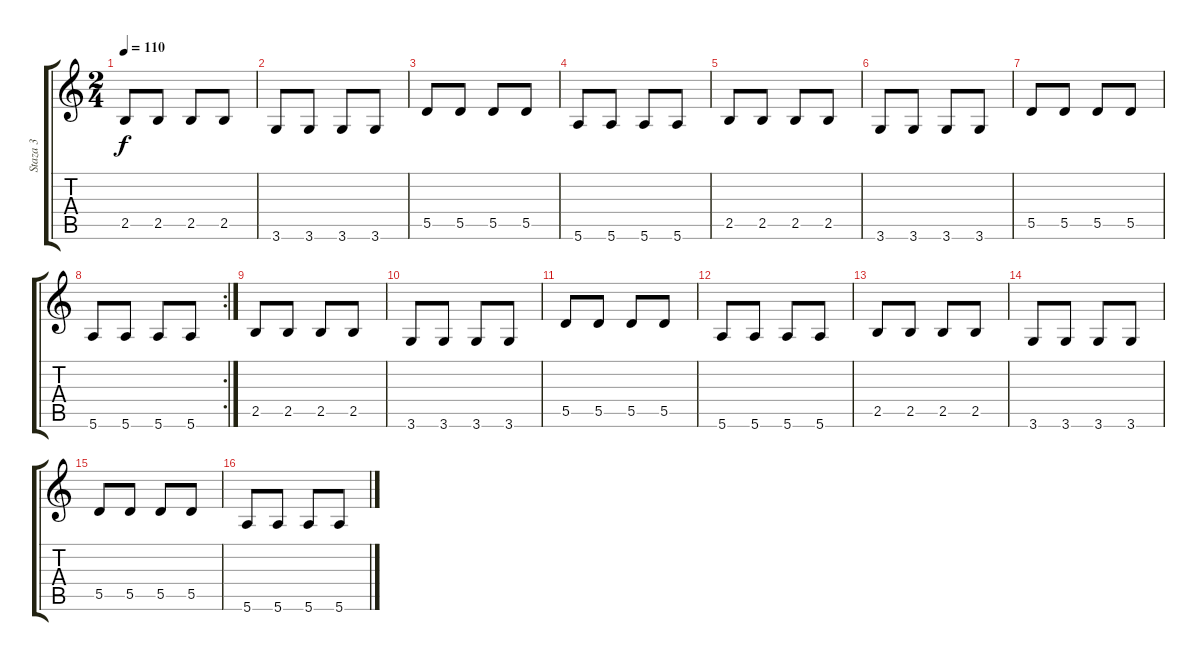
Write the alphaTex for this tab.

\track ("Staza 3" "Staza 3") {instrument electricbassfinger}
\staff {score tabs}
\tuning (E4 B3 G3 D3 A2 E2) {hide}
\ts (2 4)
\tempo 110
\clef g2
\ks c
2.5.8{dy f} 2.5.8 2.5.8 2.5.8 |
3.6.8 3.6.8 3.6.8 3.6.8 |
5.5.8 5.5.8 5.5.8 5.5.8 |
5.6.8 5.6.8 5.6.8 5.6.8 |
2.5.8 2.5.8 2.5.8 2.5.8 |
3.6.8 3.6.8 3.6.8 3.6.8 |
5.5.8 5.5.8 5.5.8 5.5.8 |
\rc 2
5.6.8 5.6.8 5.6.8 5.6.8 |
2.5.8 2.5.8 2.5.8 2.5.8 |
3.6.8 3.6.8 3.6.8 3.6.8 |
5.5.8 5.5.8 5.5.8 5.5.8 |
5.6.8 5.6.8 5.6.8 5.6.8 |
2.5.8 2.5.8 2.5.8 2.5.8 |
3.6.8 3.6.8 3.6.8 3.6.8 |
5.5.8 5.5.8 5.5.8 5.5.8 |
5.6.8 5.6.8 5.6.8 5.6.8
